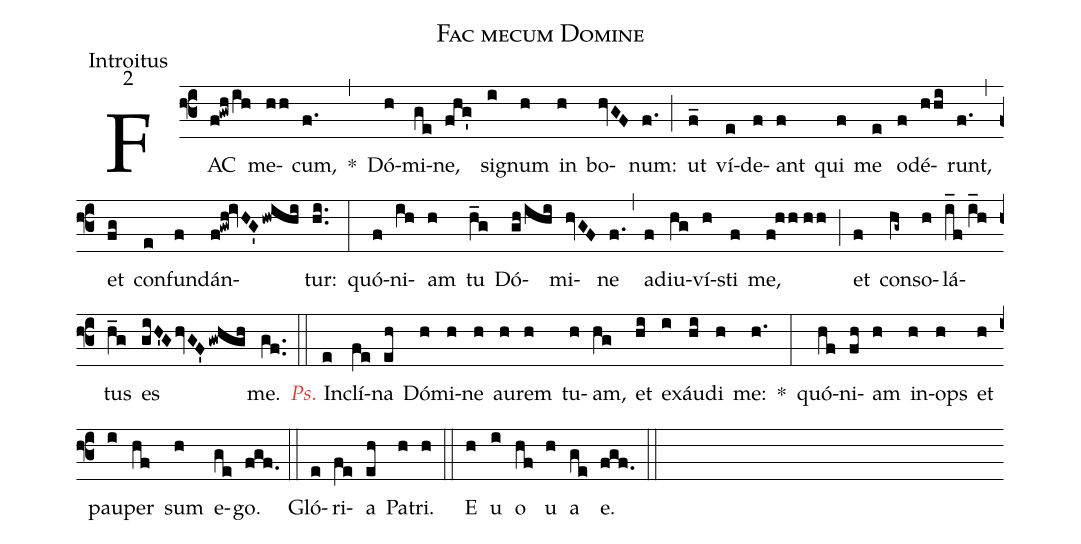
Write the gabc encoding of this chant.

name:Fac mecum Domine;
office-part:Introitus;
mode:2;
%%
(f3) FAC(f!gwh!/ih) me(hh)cum,(f.) *(,) Dó(h)mi(ge)ne,(fhg') si(i)gnum(h) in(h) bo(hvGF)num:(f.) (;)
ut(f_) ví(e)de(f)ant(f) qui(f) me(e) o(f)dé(hhi)runt,(f.) (,)
et(fg) con(e)fun(f)dán(f!gwh!ivHG'hwihi)tur:(hi..) (:)
quó(f)ni(ih)am(h) tu(h_g) Dó(gh!/ihi)mi(hvGF)ne(f.) (,)
ad(f)iu(hg)ví(h)sti(f) me,(f!hh//hh) (;)
et(f) con(hg~)so(h)lá(i_f!//i_h)tus(h_g) es(giH'GhvGF'gwhgh) me.(gf..) (::)

<c><i>Ps.</i></c> Inc(e)lí(fe)na(eh) Dó(h)mi(h)ne(h) au(h)rem(h) tu(h)am,(hg) et(hi) ex(i)áu(hi)di(h) me:(h.) *(:)
quó(hf)ni(fh)am(h) in(h)ops(h) et(h) pau(i)per(hf) sum(h) e(ge)go.(fgf.) (::)

Gló(e)ri(fe)a(eh) Pa(h)tri.(h) (::)
<eu>E(h) u(i) o(hf) u(h) a(ge) </eu>e.(fgf.) (::)
